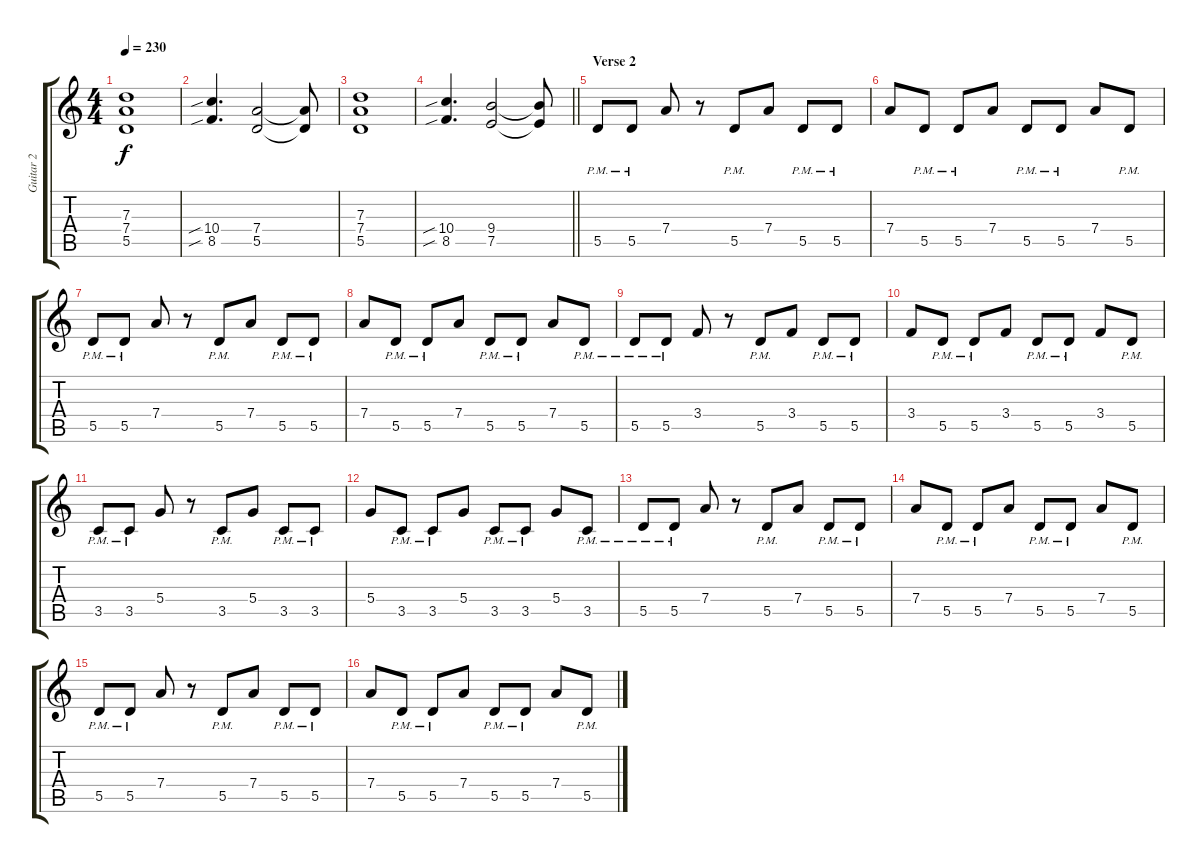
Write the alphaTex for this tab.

\track ("Guitar 2" "Guitar 2") {instrument distortionguitar}
\staff {score tabs}
\tuning (E4 B3 G3 D3 A2 E2) {hide}
\ts (4 4)
\tempo 230
\clef g2
\ks c
(7.3 7.4 5.5).1{dy f} |
(10.4{sib} 8.5{sib}).4{d} (7.4 5.5).2 (7.4{t} 5.5{t}).8 |
(7.3 7.4 5.5).1 |
\barLineRight lightlight
(10.4{sib} 8.5{sib}).4{d} (9.4 7.5).2 (9.4{t} 7.5{t}).8 |
\section ("" "Verse 2")
5.5{pm}.8{balance 14} 5.5{pm}.8 7.4.8 r.8 5.5{pm}.8 7.4.8 5.5{pm}.8 5.5{pm}.8 |
7.4.8 5.5{pm}.8 5.5{pm}.8 7.4.8 5.5{pm}.8 5.5{pm}.8 7.4.8 5.5{pm}.8 |
5.5{pm}.8 5.5{pm}.8 7.4.8 r.8 5.5{pm}.8 7.4.8 5.5{pm}.8 5.5{pm}.8 |
7.4.8 5.5{pm}.8 5.5{pm}.8 7.4.8 5.5{pm}.8 5.5{pm}.8 7.4.8 5.5{pm}.8 |
5.5{pm}.8 5.5{pm}.8 3.4.8 r.8 5.5{pm}.8 3.4.8 5.5{pm}.8 5.5{pm}.8 |
3.4.8 5.5{pm}.8 5.5{pm}.8 3.4.8 5.5{pm}.8 5.5{pm}.8 3.4.8 5.5{pm}.8 |
3.5{pm}.8 3.5{pm}.8 5.4.8 r.8 3.5{pm}.8 5.4.8 3.5{pm}.8 3.5{pm}.8 |
5.4.8 3.5{pm}.8 3.5{pm}.8 5.4.8 3.5{pm}.8 3.5{pm}.8 5.4.8 3.5{pm}.8 |
5.5{pm}.8 5.5{pm}.8 7.4.8 r.8 5.5{pm}.8 7.4.8 5.5{pm}.8 5.5{pm}.8 |
7.4.8 5.5{pm}.8 5.5{pm}.8 7.4.8 5.5{pm}.8 5.5{pm}.8 7.4.8 5.5{pm}.8 |
5.5{pm}.8 5.5{pm}.8 7.4.8 r.8 5.5{pm}.8 7.4.8 5.5{pm}.8 5.5{pm}.8 |
7.4.8 5.5{pm}.8 5.5{pm}.8 7.4.8 5.5{pm}.8 5.5{pm}.8 7.4.8 5.5{pm}.8
